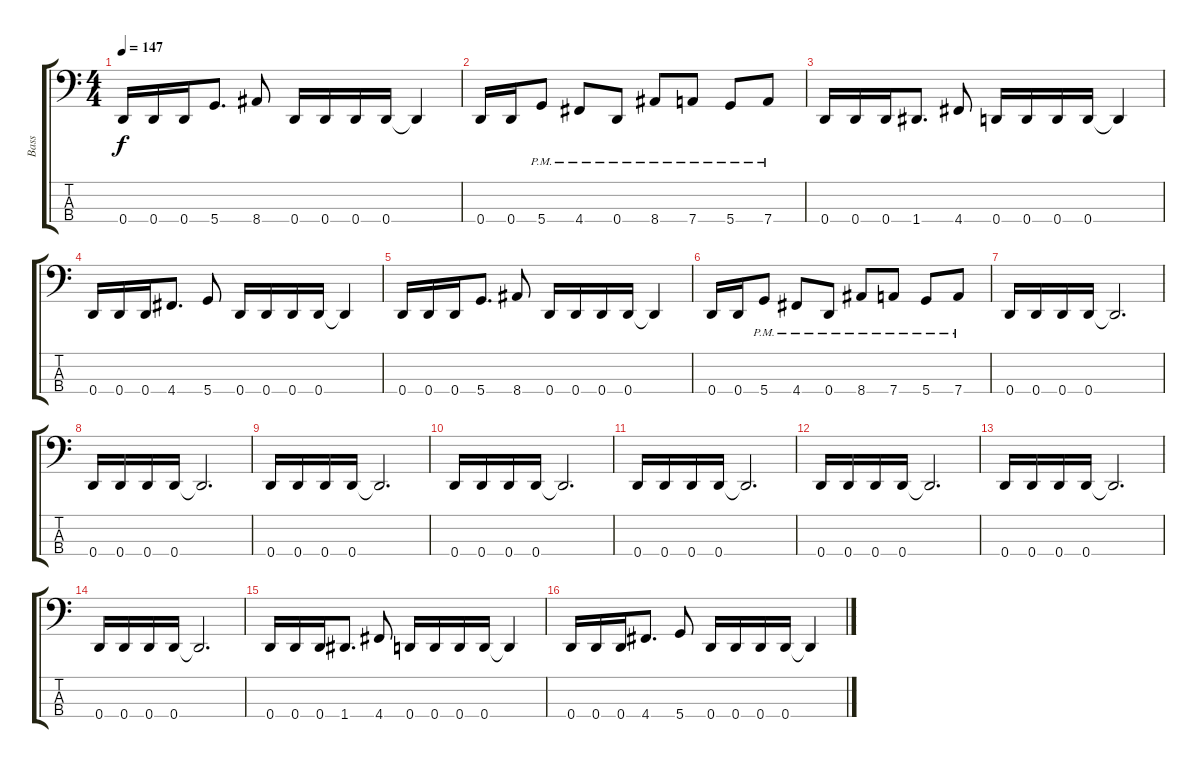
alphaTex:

\track ("Bass" "Bass") {instrument electricbassfinger}
\staff {score tabs}
\tuning (G2 D2 A1 D1) {hide}
\ts (4 4)
\tempo 147
\clef f4
\ks c
0.4.16{dy f} 0.4.16 0.4.16 5.4.8{d} 8.4.8 0.4.16 0.4.16 0.4.16 0.4.16 0.4{t}.4 |
0.4.16 0.4.16 5.4{pm}.8 4.4{pm}.8 0.4{pm}.8 8.4{pm}.8 7.4{pm}.8 5.4{pm}.8 7.4{pm}.8 |
0.4.16 0.4.16 0.4.16 1.4.8{d} 4.4.8 0.4.16 0.4.16 0.4.16 0.4.16 0.4{t}.4 |
0.4.16 0.4.16 0.4.16 4.4.8{d} 5.4.8 0.4.16 0.4.16 0.4.16 0.4.16 0.4{t}.4 |
0.4.16 0.4.16 0.4.16 5.4.8{d} 8.4.8 0.4.16 0.4.16 0.4.16 0.4.16 0.4{t}.4 |
0.4.16 0.4.16 5.4{pm}.8 4.4{pm}.8 0.4{pm}.8 8.4{pm}.8 7.4{pm}.8 5.4{pm}.8 7.4{pm}.8 |
0.4.16 0.4.16 0.4.16 0.4.16 0.4{t}.2{d} |
0.4.16 0.4.16 0.4.16 0.4.16 0.4{t}.2{d} |
0.4.16 0.4.16 0.4.16 0.4.16 0.4{t}.2{d} |
0.4.16 0.4.16 0.4.16 0.4.16 0.4{t}.2{d} |
0.4.16 0.4.16 0.4.16 0.4.16 0.4{t}.2{d} |
0.4.16 0.4.16 0.4.16 0.4.16 0.4{t}.2{d} |
0.4.16 0.4.16 0.4.16 0.4.16 0.4{t}.2{d} |
0.4.16 0.4.16 0.4.16 0.4.16 0.4{t}.2{d} |
0.4.16 0.4.16 0.4.16 1.4.8{d} 4.4.8 0.4.16 0.4.16 0.4.16 0.4.16 0.4{t}.4 |
0.4.16 0.4.16 0.4.16 4.4.8{d} 5.4.8 0.4.16 0.4.16 0.4.16 0.4.16 0.4{t}.4
